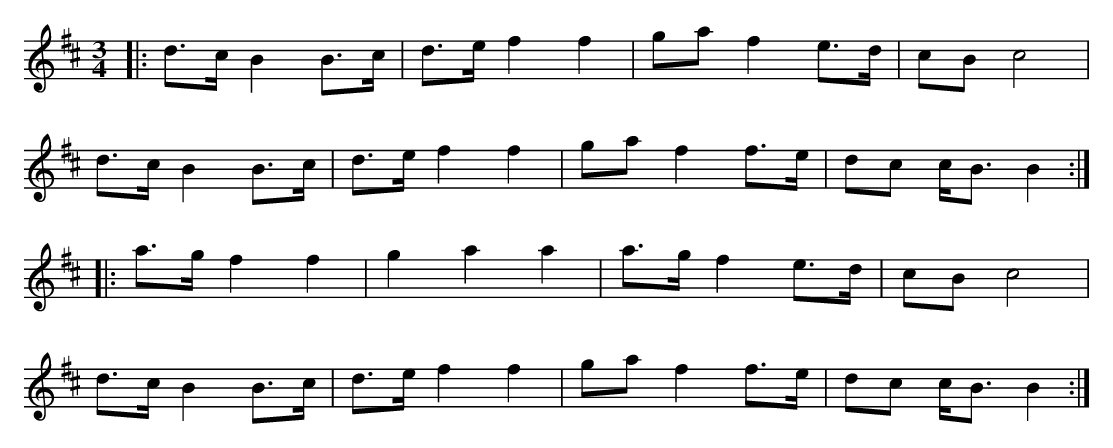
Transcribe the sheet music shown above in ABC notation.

X:1
M:3/4
K:Bmin
|:d>c B2 B>c|d>e f2 f2|ga f2 e>d|cB c4|
d>c B2 B>c|d>e f2 f2|ga f2 f>e|dc c<B B2:|
|:a>g f2 f2|g2 a2 a2|a>g f2 e>d|cB c4|
d>c B2 B>c|d>e f2 f2|ga f2 f>e|dc c<B B2:|
